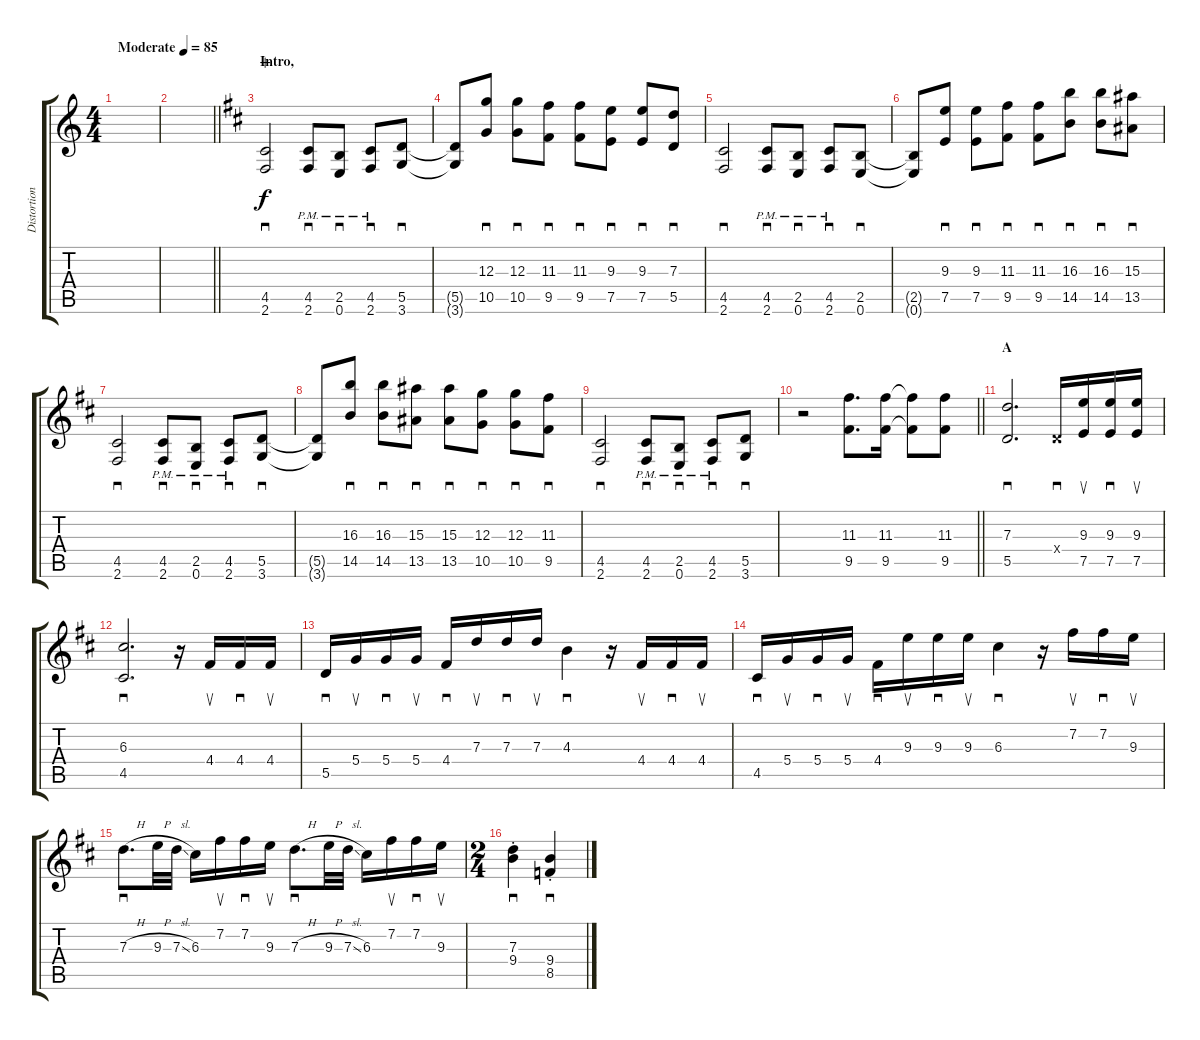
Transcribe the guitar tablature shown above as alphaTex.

\track ("Distortion Guitar" "Distortion") {instrument overdrivenguitar}
\staff {score tabs}
\tuning (E4 B3 G3 D3 A2 E2) {hide}
\ts (4 4)
\tempo (85 "Moderate")
\clef g2
\ks c
|
\barLineRight lightlight
|
\section ("" "Intro,")
\ks d
(4.5 2.6).2{sd wahc} (4.5{pm} 2.6{pm}).8{sd} (2.5{pm} 0.6{pm}).8{sd} (4.5{pm} 2.6{pm}).8{sd} (5.5 3.6).8{sd} |
(5.5{t} 3.6{t}).8 (12.3 10.5).8{sd} (12.3 10.5).8{sd} (11.3 9.5).8{sd} (11.3 9.5).8{sd} (9.3 7.5).8{sd} (9.3 7.5).8{sd} (7.3 5.5).8{sd} |
(4.5 2.6).2{sd} (4.5{pm} 2.6{pm}).8{sd} (2.5{pm} 0.6{pm}).8{sd} (4.5{pm} 2.6{pm}).8{sd} (2.5 0.6).8{sd} |
(2.5{t} 0.6{t}).8 (9.3 7.5).8{sd} (9.3 7.5).8{sd} (11.3 9.5).8{sd} (11.3 9.5).8{sd} (16.3 14.5).8{sd} (16.3 14.5).8{sd} (15.3 13.5).8{sd} |
(4.5 2.6).2{sd} (4.5{pm} 2.6{pm}).8{sd} (2.5{pm} 0.6{pm}).8{sd} (4.5{pm} 2.6{pm}).8{sd} (5.5 3.6).8{sd} |
(5.5{t} 3.6{t}).8 (16.3 14.5).8{sd} (16.3 14.5).8{sd} (15.3 13.5).8{sd} (15.3 13.5).8{sd} (12.3 10.5).8{sd} (12.3 10.5).8{sd} (11.3 9.5).8{sd} |
(4.5 2.6).2{sd} (4.5{pm} 2.6{pm}).8{sd} (2.5{pm} 0.6{pm}).8{sd} (4.5{pm} 2.6{pm}).8{sd} (5.5 3.6).8{sd} |
\barLineRight lightlight
r.2 (11.3 9.5).8{d} (11.3 9.5).16 (11.3{t} 9.5{t}).8 (11.3 9.5).8 |
\section ("" "A")
(7.3 5.5).2{d sd} 0.4{x}.16{sd} (9.3 7.5).16{su} (9.3 7.5).16{sd} (9.3 7.5).16{su} |
(6.3 4.5).2{d sd} r.16 4.4.16{su} 4.4.16{sd} 4.4.16{su} |
5.5.16{sd} 5.4.16{su} 5.4.16{sd} 5.4.16{su} 4.4.16{sd} 7.3.16{su} 7.3.16{sd} 7.3.16{su} 4.3.4{sd} r.16 4.4.16{su} 4.4.16{sd} 4.4.16{su} |
4.5.16{sd} 5.4.16{su} 5.4.16{sd} 5.4.16{su} 4.4.16{sd} 9.3.16{su} 9.3.16{sd} 9.3.16{su} 6.3.4{sd} r.16 7.2.16{su} 7.2.16{sd} 9.3.16{su} |
7.3{h}.8{d sd} 9.3{h}.32 7.3{sl}.32 6.3.16 7.2.16{su} 7.2.16{sd} 9.3.16{su} 7.3{h}.8{d sd} 9.3{h}.32 7.3{sl}.32 6.3.16 7.2.16{su} 7.2.16{sd} 9.3.16{su} |
\ts (2 4)
(7.3{st} 9.4{st}).4{sd} (9.4{st} 8.5{st}).4{sd}
